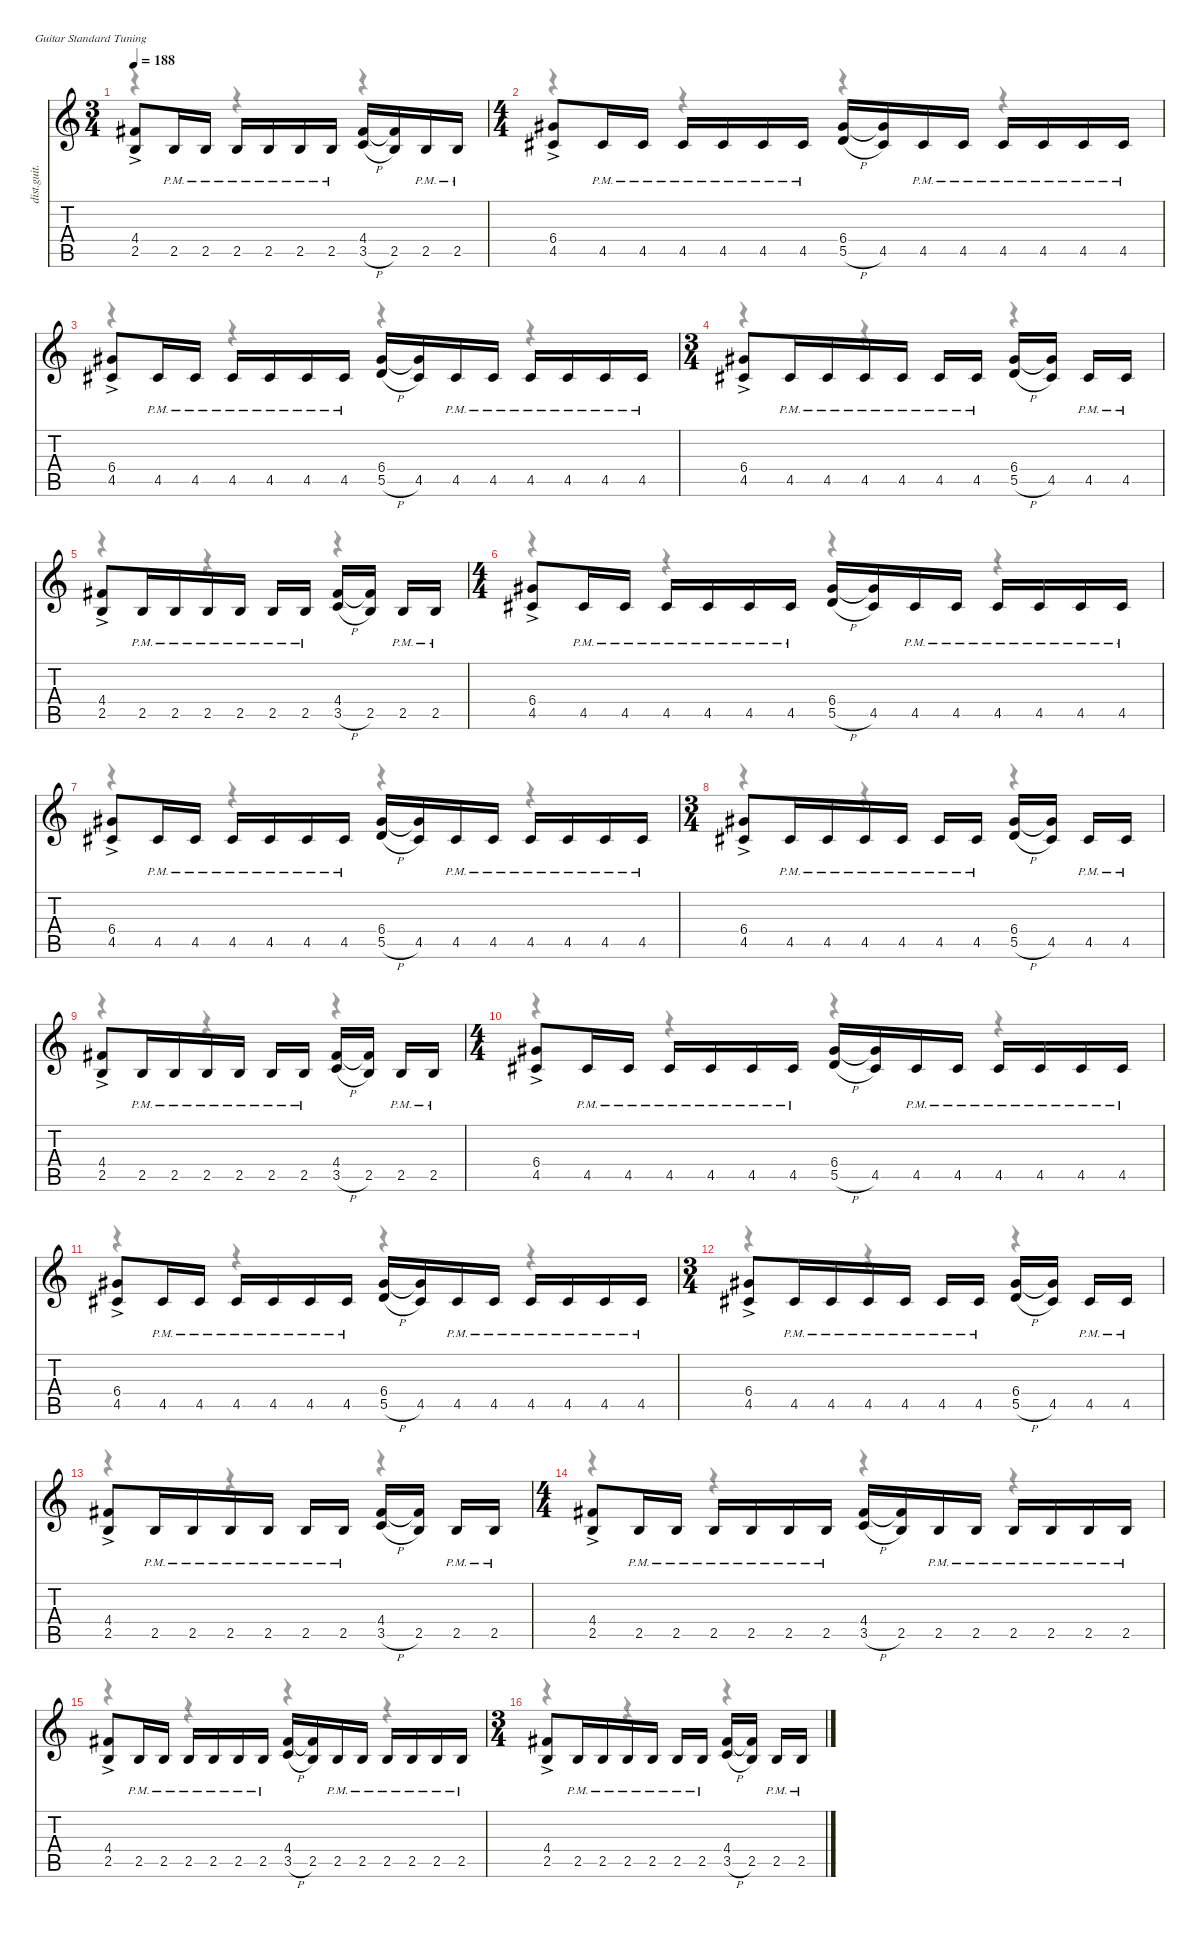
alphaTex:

\defaultSystemsLayout 4
\hideDynamics
\bracketExtendMode nobrackets
\otherSystemsTrackNameOrientation horizontal
\track ("James Hetfield (Rhythm Guitar)" "dist.guit.") {instrument distortionguitar}
\staff {score tabs}
\tuning (E4 B3 G3 D3 A2 E2)
\voice
\ts (3 4)
\tempo 188
\clef g2
\ks c
(4.4{ac acc #} 2.5{ac}).8{dy f beam Up} 2.5{pm}.16{beam Up} 2.5{pm}.16{beam Up} 2.5{pm}.16{beam Up} 2.5{pm}.16{beam Up} 2.5{pm}.16{beam Up} 2.5{pm}.16{beam Up} (4.4{acc #} 3.5{h}).16{beam Up} (4.4{t acc #} 2.5).16{beam Up} 2.5{pm}.16{beam Up} 2.5{pm}.16{beam Up} |
\ts (4 4)
\beaming (8 2 2 2 2)
(6.4{ac acc #} 4.5{ac acc #}).8{beam Up} 4.5{pm acc #}.16{beam Up} 4.5{pm acc #}.16{beam Up} 4.5{pm acc #}.16{beam Up} 4.5{pm acc #}.16{beam Up} 4.5{pm acc #}.16{beam Up} 4.5{pm acc #}.16{beam Up} (6.4{acc #} 5.5{h}).16{beam Up} (6.4{t acc #} 4.5{acc #}).16{beam Up} 4.5{pm acc #}.16{beam Up} 4.5{pm acc #}.16{beam Up} 4.5{pm acc #}.16{beam Up} 4.5{pm acc #}.16{beam Up} 4.5{pm acc #}.16{beam Up} 4.5{pm acc #}.16{beam Up} |
(6.4{ac acc #} 4.5{ac acc #}).8{beam Up} 4.5{pm acc #}.16{beam Up} 4.5{pm acc #}.16{beam Up} 4.5{pm acc #}.16{beam Up} 4.5{pm acc #}.16{beam Up} 4.5{pm acc #}.16{beam Up} 4.5{pm acc #}.16{beam Up} (6.4{acc #} 5.5{h}).16{beam Up} (6.4{t acc #} 4.5{acc #}).16{beam Up} 4.5{pm acc #}.16{beam Up} 4.5{pm acc #}.16{beam Up} 4.5{pm acc #}.16{beam Up} 4.5{pm acc #}.16{beam Up} 4.5{pm acc #}.16{beam Up} 4.5{pm acc #}.16{beam Up} |
\ts (3 4)
\beaming (8 3 1 1 1)
(6.4{ac acc #} 4.5{ac acc #}).8{beam Up} 4.5{pm acc #}.16{beam Up} 4.5{pm acc #}.16{beam Up} 4.5{pm acc #}.16{beam Up} 4.5{pm acc #}.16{beam Up} 4.5{pm acc #}.16{beam Up} 4.5{pm acc #}.16{beam Up} (6.4{acc #} 5.5{h}).16{beam Up} (6.4{t acc #} 4.5{acc #}).16{beam Up} 4.5{pm acc #}.16{beam Up} 4.5{pm acc #}.16{beam Up} |
(4.4{ac acc #} 2.5{ac}).8{beam Up} 2.5{pm}.16{beam Up} 2.5{pm}.16{beam Up} 2.5{pm}.16{beam Up} 2.5{pm}.16{beam Up} 2.5{pm}.16{beam Up} 2.5{pm}.16{beam Up} (4.4{acc #} 3.5{h}).16{beam Up} (4.4{t acc #} 2.5).16{beam Up} 2.5{pm}.16{beam Up} 2.5{pm}.16{beam Up} |
\ts (4 4)
\beaming (8 2 2 2 2)
(6.4{ac acc #} 4.5{ac acc #}).8{beam Up} 4.5{pm acc #}.16{beam Up} 4.5{pm acc #}.16{beam Up} 4.5{pm acc #}.16{beam Up} 4.5{pm acc #}.16{beam Up} 4.5{pm acc #}.16{beam Up} 4.5{pm acc #}.16{beam Up} (6.4{acc #} 5.5{h}).16{beam Up} (6.4{t acc #} 4.5{acc #}).16{beam Up} 4.5{pm acc #}.16{beam Up} 4.5{pm acc #}.16{beam Up} 4.5{pm acc #}.16{beam Up} 4.5{pm acc #}.16{beam Up} 4.5{pm acc #}.16{beam Up} 4.5{pm acc #}.16{beam Up} |
(6.4{ac acc #} 4.5{ac acc #}).8{beam Up} 4.5{pm acc #}.16{beam Up} 4.5{pm acc #}.16{beam Up} 4.5{pm acc #}.16{beam Up} 4.5{pm acc #}.16{beam Up} 4.5{pm acc #}.16{beam Up} 4.5{pm acc #}.16{beam Up} (6.4{acc #} 5.5{h}).16{beam Up} (6.4{t acc #} 4.5{acc #}).16{beam Up} 4.5{pm acc #}.16{beam Up} 4.5{pm acc #}.16{beam Up} 4.5{pm acc #}.16{beam Up} 4.5{pm acc #}.16{beam Up} 4.5{pm acc #}.16{beam Up} 4.5{pm acc #}.16{beam Up} |
\ts (3 4)
\beaming (8 3 1 1 1)
(6.4{ac acc #} 4.5{ac acc #}).8{beam Up} 4.5{pm acc #}.16{beam Up} 4.5{pm acc #}.16{beam Up} 4.5{pm acc #}.16{beam Up} 4.5{pm acc #}.16{beam Up} 4.5{pm acc #}.16{beam Up} 4.5{pm acc #}.16{beam Up} (6.4{acc #} 5.5{h}).16{beam Up} (6.4{t acc #} 4.5{acc #}).16{beam Up} 4.5{pm acc #}.16{beam Up} 4.5{pm acc #}.16{beam Up} |
(4.4{ac acc #} 2.5{ac}).8{beam Up} 2.5{pm}.16{beam Up} 2.5{pm}.16{beam Up} 2.5{pm}.16{beam Up} 2.5{pm}.16{beam Up} 2.5{pm}.16{beam Up} 2.5{pm}.16{beam Up} (4.4{acc #} 3.5{h}).16{beam Up} (4.4{t acc #} 2.5).16{beam Up} 2.5{pm}.16{beam Up} 2.5{pm}.16{beam Up} |
\ts (4 4)
\beaming (8 2 2 2 2)
(6.4{ac acc #} 4.5{ac acc #}).8{beam Up} 4.5{pm acc #}.16{beam Up} 4.5{pm acc #}.16{beam Up} 4.5{pm acc #}.16{beam Up} 4.5{pm acc #}.16{beam Up} 4.5{pm acc #}.16{beam Up} 4.5{pm acc #}.16{beam Up} (6.4{acc #} 5.5{h}).16{beam Up} (6.4{t acc #} 4.5{acc #}).16{beam Up} 4.5{pm acc #}.16{beam Up} 4.5{pm acc #}.16{beam Up} 4.5{pm acc #}.16{beam Up} 4.5{pm acc #}.16{beam Up} 4.5{pm acc #}.16{beam Up} 4.5{pm acc #}.16{beam Up} |
(6.4{ac acc #} 4.5{ac acc #}).8{beam Up} 4.5{pm acc #}.16{beam Up} 4.5{pm acc #}.16{beam Up} 4.5{pm acc #}.16{beam Up} 4.5{pm acc #}.16{beam Up} 4.5{pm acc #}.16{beam Up} 4.5{pm acc #}.16{beam Up} (6.4{acc #} 5.5{h}).16{beam Up} (6.4{t acc #} 4.5{acc #}).16{beam Up} 4.5{pm acc #}.16{beam Up} 4.5{pm acc #}.16{beam Up} 4.5{pm acc #}.16{beam Up} 4.5{pm acc #}.16{beam Up} 4.5{pm acc #}.16{beam Up} 4.5{pm acc #}.16{beam Up} |
\ts (3 4)
\beaming (8 3 1 1 1)
(6.4{ac acc #} 4.5{ac acc #}).8{beam Up} 4.5{pm acc #}.16{beam Up} 4.5{pm acc #}.16{beam Up} 4.5{pm acc #}.16{beam Up} 4.5{pm acc #}.16{beam Up} 4.5{pm acc #}.16{beam Up} 4.5{pm acc #}.16{beam Up} (6.4{acc #} 5.5{h}).16{beam Up} (6.4{t acc #} 4.5{acc #}).16{beam Up} 4.5{pm acc #}.16{beam Up} 4.5{pm acc #}.16{beam Up} |
(4.4{ac acc #} 2.5{ac}).8{beam Up} 2.5{pm}.16{beam Up} 2.5{pm}.16{beam Up} 2.5{pm}.16{beam Up} 2.5{pm}.16{beam Up} 2.5{pm}.16{beam Up} 2.5{pm}.16{beam Up} (4.4{acc #} 3.5{h}).16{beam Up} (4.4{t acc #} 2.5).16{beam Up} 2.5{pm}.16{beam Up} 2.5{pm}.16{beam Up} |
\ts (4 4)
\beaming (8 2 2 2 2)
(4.4{ac acc #} 2.5{ac}).8{beam Up} 2.5{pm}.16{beam Up} 2.5{pm}.16{beam Up} 2.5{pm}.16{beam Up} 2.5{pm}.16{beam Up} 2.5{pm}.16{beam Up} 2.5{pm}.16{beam Up} (4.4{acc #} 3.5{h}).16{beam Up} (4.4{t acc #} 2.5).16{beam Up} 2.5{pm}.16{beam Up} 2.5{pm}.16{beam Up} 2.5{pm}.16{beam Up} 2.5{pm}.16{beam Up} 2.5{pm}.16{beam Up} 2.5{pm}.16{beam Up} |
(4.4{ac acc #} 2.5{ac}).8{beam Up} 2.5{pm}.16{beam Up} 2.5{pm}.16{beam Up} 2.5{pm}.16{beam Up} 2.5{pm}.16{beam Up} 2.5{pm}.16{beam Up} 2.5{pm}.16{beam Up} (4.4{acc #} 3.5{h}).16{beam Up} (4.4{t acc #} 2.5).16{beam Up} 2.5{pm}.16{beam Up} 2.5{pm}.16{beam Up} 2.5{pm}.16{beam Up} 2.5{pm}.16{beam Up} 2.5{pm}.16{beam Up} 2.5{pm}.16{beam Up} |
\ts (3 4)
\beaming (8 3 1 1 1)
(4.4{ac acc #} 2.5{ac}).8{beam Up} 2.5{pm}.16{beam Up} 2.5{pm}.16{beam Up} 2.5{pm}.16{beam Up} 2.5{pm}.16{beam Up} 2.5{pm}.16{beam Up} 2.5{pm}.16{beam Up} (4.4{acc #} 3.5{h}).16{beam Up} (4.4{t acc #} 2.5).16{beam Up} 2.5{pm}.16{beam Up} 2.5{pm}.16{beam Up}
\voice
\clef g2
\ottava regular
\simile none
\ks c
r.4{dy mf beam Down} r.4{beam Down} r.4{beam Down} |
r.4{beam Down} r.4{beam Down} r.4{beam Down} r.4{beam Down} |
r.4{beam Down} r.4{beam Down} r.4{beam Down} r.4{beam Down} |
r.4{beam Down} r.4{beam Down} r.4{beam Down} |
r.4{beam Down} r.4{beam Down} r.4{beam Down} |
r.4{beam Down} r.4{beam Down} r.4{beam Down} r.4{beam Down} |
r.4{beam Down} r.4{beam Down} r.4{beam Down} r.4{beam Down} |
r.4{beam Down} r.4{beam Down} r.4{beam Down} |
r.4{beam Down} r.4{beam Down} r.4{beam Down} |
r.4{beam Down} r.4{beam Down} r.4{beam Down} r.4{beam Down} |
r.4{beam Down} r.4{beam Down} r.4{beam Down} r.4{beam Down} |
r.4{beam Down} r.4{beam Down} r.4{beam Down} |
r.4{beam Down} r.4{beam Down} r.4{beam Down} |
r.4{beam Down} r.4{beam Down} r.4{beam Down} r.4{beam Down} |
r.4{beam Down} r.4{beam Down} r.4{beam Down} r.4{beam Down} |
r.4{beam Down} r.4{beam Down} r.4{beam Down}
